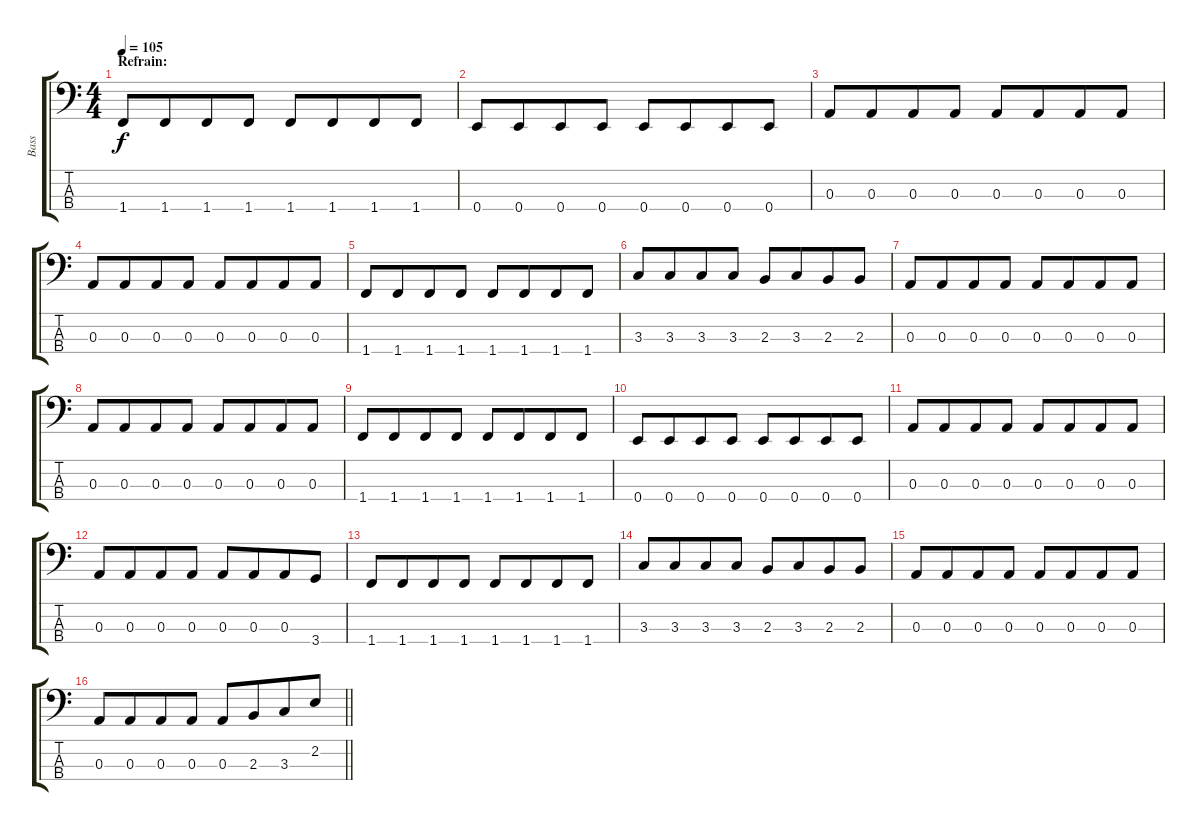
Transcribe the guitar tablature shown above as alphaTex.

\track ("Bass" "Bass") {instrument electricbassfinger}
\staff {score tabs}
\tuning (G2 D2 A1 E1) {hide}
\ts (4 4)
\section ("" "Refrain:")
\tempo 105
\clef f4
\ks c
1.4.8{dy f} 1.4.8{beam merge} 1.4.8 1.4.8 1.4.8 1.4.8{beam merge} 1.4.8 1.4.8 |
0.4.8 0.4.8{beam merge} 0.4.8 0.4.8 0.4.8 0.4.8{beam merge} 0.4.8 0.4.8 |
0.3.8 0.3.8{beam merge} 0.3.8 0.3.8 0.3.8 0.3.8{beam merge} 0.3.8 0.3.8 |
0.3.8 0.3.8{beam merge} 0.3.8 0.3.8 0.3.8 0.3.8{beam merge} 0.3.8 0.3.8 |
1.4.8 1.4.8{beam merge} 1.4.8 1.4.8 1.4.8 1.4.8{beam merge} 1.4.8 1.4.8 |
3.3.8 3.3.8{beam merge} 3.3.8 3.3.8 2.3.8 3.3.8{beam merge} 2.3.8 2.3.8 |
0.3.8 0.3.8{beam merge} 0.3.8 0.3.8 0.3.8 0.3.8{beam merge} 0.3.8 0.3.8 |
0.3.8 0.3.8{beam merge} 0.3.8 0.3.8 0.3.8 0.3.8{beam merge} 0.3.8 0.3.8 |
1.4.8 1.4.8{beam merge} 1.4.8 1.4.8 1.4.8 1.4.8{beam merge} 1.4.8 1.4.8 |
0.4.8 0.4.8{beam merge} 0.4.8 0.4.8 0.4.8 0.4.8{beam merge} 0.4.8 0.4.8 |
0.3.8 0.3.8{beam merge} 0.3.8 0.3.8 0.3.8 0.3.8{beam merge} 0.3.8 0.3.8 |
0.3.8 0.3.8{beam merge} 0.3.8 0.3.8 0.3.8 0.3.8{beam merge} 0.3.8 3.4.8 |
1.4.8 1.4.8{beam merge} 1.4.8 1.4.8 1.4.8 1.4.8{beam merge} 1.4.8 1.4.8 |
3.3.8 3.3.8{beam merge} 3.3.8 3.3.8 2.3.8 3.3.8{beam merge} 2.3.8 2.3.8 |
0.3.8 0.3.8{beam merge} 0.3.8 0.3.8 0.3.8 0.3.8{beam merge} 0.3.8 0.3.8 |
\barLineRight lightlight
0.3.8 0.3.8{beam merge} 0.3.8 0.3.8 0.3.8 2.3.8{beam merge} 3.3.8 2.2.8
